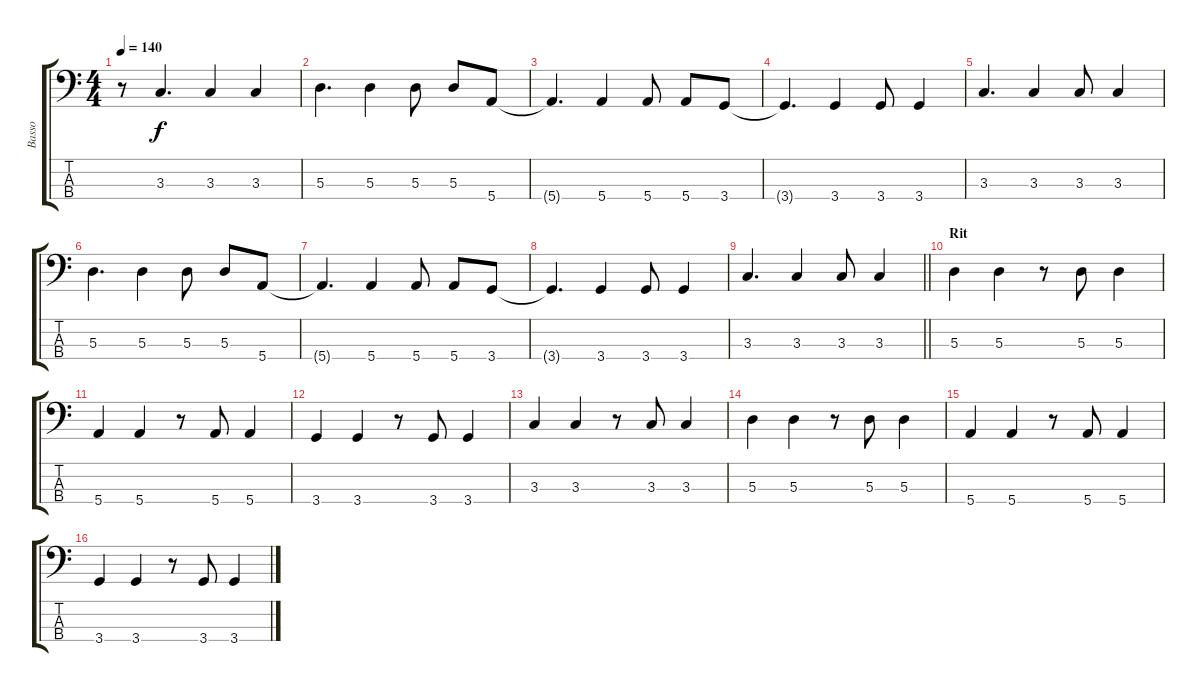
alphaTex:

\track ("Basso" "Basso") {instrument electricbassfinger}
\staff {score tabs}
\tuning (G2 D2 A1 E1) {hide}
\ts (4 4)
\tempo 140
\clef f4
\ks c
r.8{dy f} 3.3.4{d} 3.3.4 3.3.4 |
5.3.4{d} 5.3.4 5.3.8 5.3.8 5.4.8 |
5.4{t}.4{d} 5.4.4 5.4.8 5.4.8 3.4.8 |
3.4{t}.4{d} 3.4.4 3.4.8 3.4.4 |
3.3.4{d} 3.3.4 3.3.8 3.3.4 |
5.3.4{d} 5.3.4 5.3.8 5.3.8 5.4.8 |
5.4{t}.4{d} 5.4.4 5.4.8 5.4.8 3.4.8 |
3.4{t}.4{d} 3.4.4 3.4.8 3.4.4 |
\barLineRight lightlight
3.3.4{d} 3.3.4 3.3.8 3.3.4 |
\section ("" "Rit")
5.3.4 5.3.4 r.8 5.3.8 5.3.4 |
5.4.4 5.4.4 r.8 5.4.8 5.4.4 |
3.4.4 3.4.4 r.8 3.4.8 3.4.4 |
3.3.4 3.3.4 r.8 3.3.8 3.3.4 |
5.3.4 5.3.4 r.8 5.3.8 5.3.4 |
5.4.4 5.4.4 r.8 5.4.8 5.4.4 |
3.4.4 3.4.4 r.8 3.4.8 3.4.4
